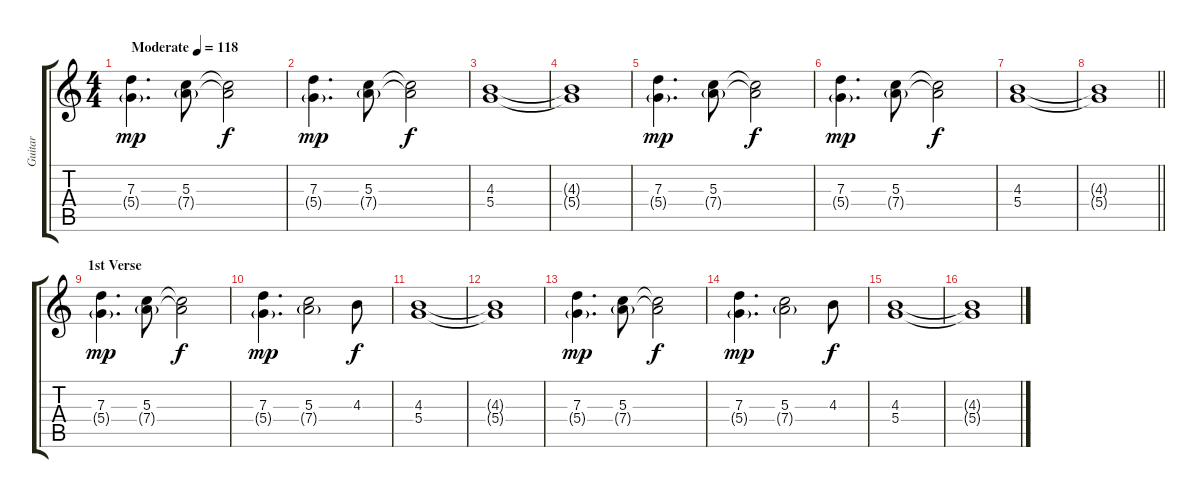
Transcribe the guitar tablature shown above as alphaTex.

\track ("Guitar" "Guitar") {instrument electricguitarjazz}
\staff {score tabs}
\tuning (E4 B3 G3 D3 A2 E2) {hide}
\ts (4 4)
\tempo (118 "Moderate")
\clef g2
\ks c
(7.3 5.4{g}).4{d dy mp instrument electricguitarjazz} (5.3 7.4{g}).8 (5.3{t} 7.4{t}).2{dy f} |
(7.3 5.4{g}).4{d dy mp} (5.3 7.4{g}).8 (5.3{t} 7.4{t}).2{dy f} |
(4.3 5.4).1 |
(4.3{t} 5.4{t}).1 |
(7.3 5.4{g}).4{d dy mp} (5.3 7.4{g}).8 (5.3{t} 7.4{t}).2{dy f} |
(7.3 5.4{g}).4{d dy mp} (5.3 7.4{g}).8 (5.3{t} 7.4{t}).2{dy f} |
(4.3 5.4).1 |
\barLineRight lightlight
(4.3{t} 5.4{t}).1 |
\section ("" "1st Verse")
(7.3 5.4{g}).4{d dy mp} (5.3 7.4{g}).8 (5.3{t} 7.4{t}).2{dy f} |
(7.3 5.4{g}).4{d dy mp} (5.3 7.4{g}).2 4.3.8{dy f} |
(4.3 5.4).1 |
(4.3{t} 5.4{t}).1 |
(7.3 5.4{g}).4{d dy mp} (5.3 7.4{g}).8 (5.3{t} 7.4{t}).2{dy f} |
(7.3 5.4{g}).4{d dy mp} (5.3 7.4{g}).2 4.3.8{dy f} |
(4.3 5.4).1 |
(4.3{t} 5.4{t}).1
